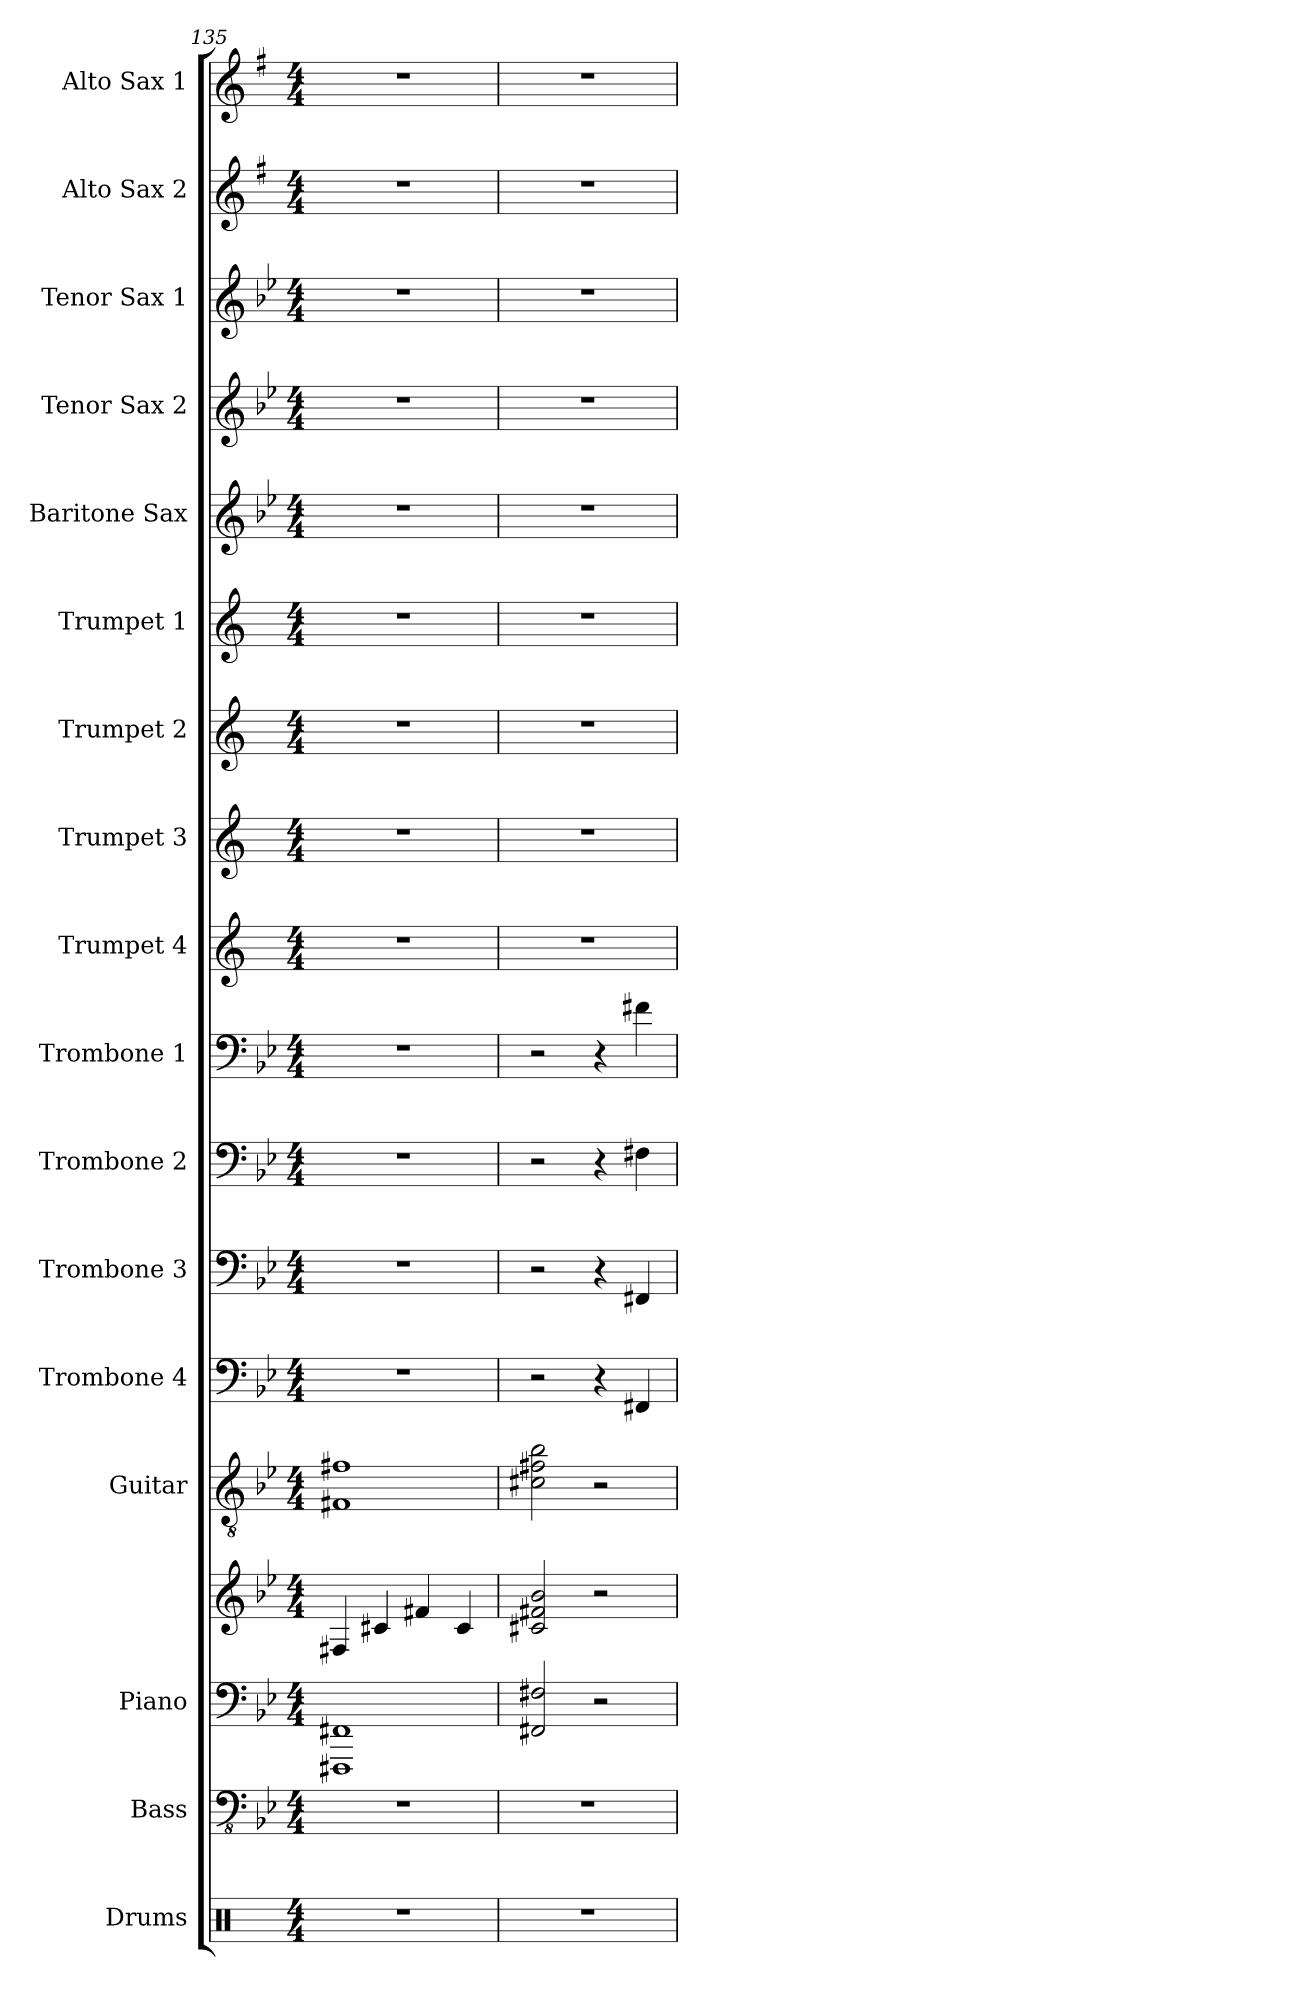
**kern	**kern	**kern	**kern	**kern	**kern	**kern	**kern	**kern	**kern	**kern	**kern	**kern	**kern	**kern	**kern	**kern	**kern
*part17	*part16	*part15	*part15	*part14	*part13	*part12	*part11	*part10	*part9	*part8	*part7	*part6	*part5	*part4	*part3	*part2	*part1
*staff18	*staff17	*staff16	*staff15	*staff14	*staff13	*staff12	*staff11	*staff10	*staff9	*staff8	*staff7	*staff6	*staff5	*staff4	*staff3	*staff2	*staff1
*I"Drums	*I"Bass	*I"Piano	*	*I"Guitar	*I"Trombone 4	*I"Trombone 3	*I"Trombone 2	*I"Trombone 1	*I"Trumpet 4	*I"Trumpet 3	*I"Trumpet 2	*I"Trumpet 1	*I"Baritone Sax	*I"Tenor Sax 2	*I"Tenor Sax 1	*I"Alto Sax 2	*I"Alto Sax 1
*I'Drums	*I'Bass	*I'Piano	*	*I'Gtr.	*I'Tbn. 4	*I'Tbn. 3	*I'Tbn. 2	*I'Tbn. 1	*I'Tpt. 4	*I'Tpt. 3	*I'Tpt. 2	*I'Tpt. 1	*I'Bari	*I'Tenor 2	*I'Tenor 1	*I'Alto 2	*I'Alto 1
*clefX	*clefFv4	*clefF4	*clefG2	*clefGv2	*clefF4	*clefF4	*clefF4	*clefF4	*clefG2	*clefG2	*clefG2	*clefG2	*clefG2	*clefG2	*clefG2	*clefG2	*clefG2
*	*	*	*	*	*	*	*	*	*ITrd1c2	*ITrd1c2	*ITrd1c2	*ITrd1c2	*ITrd12c21	*ITrd8c14	*ITrd8c14	*ITrd5c9	*ITrd5c9
*k[]	*k[b-e-]	*k[b-e-]	*k[b-e-]	*k[b-e-]	*k[b-e-]	*k[b-e-]	*k[b-e-]	*k[b-e-]	*k[b-e-]	*k[b-e-]	*k[b-e-]	*k[b-e-]	*k[b-e-]	*k[b-e-]	*k[b-e-]	*k[b-e-]	*k[b-e-]
*M4/4	*M4/4	*M4/4	*M4/4	*M4/4	*M4/4	*M4/4	*M4/4	*M4/4	*M4/4	*M4/4	*M4/4	*M4/4	*M4/4	*M4/4	*M4/4	*M4/4	*M4/4
=135	=135	=135	=135	=135	=135	=135	=135	=135	=135	=135	=135	=135	=135	=135	=135	=135	=135
1r	1r	1FFF#X 1FF#X	4F#X/	1F#X 1f#X	1r	1r	1r	1r	1r	1r	1r	1r	1r	1r	1r	1r	1r
.	.	.	4c#X/	.	.	.	.	.	.	.	.	.	.	.	.	.	.
.	.	.	4f#X/	.	.	.	.	.	.	.	.	.	.	.	.	.	.
.	.	.	4c#/	.	.	.	.	.	.	.	.	.	.	.	.	.	.
=136	=136	=136	=136	=136	=136	=136	=136	=136	=136	=136	=136	=136	=136	=136	=136	=136	=136
1r	1r	2FF#X/ 2F#X/	2c#X/ 2f#X/ 2b-/	2c#X\ 2f#X\ 2b-\	2r	2r	2r	2r	1r	1r	1r	1r	1r	1r	1r	1r	1r
.	.	2r	2r	2r	4r	4r	4r	4r	.	.	.	.	.	.	.	.	.
.	.	.	.	.	4FF#X/	4FF#X/	4F#X\	4f#X\	.	.	.	.	.	.	.	.	.
=	=	=	=	=	=	=	=	=	=	=	=	=	=	=	=	=	=
*-	*-	*-	*-	*-	*-	*-	*-	*-	*-	*-	*-	*-	*-	*-	*-	*-	*-
